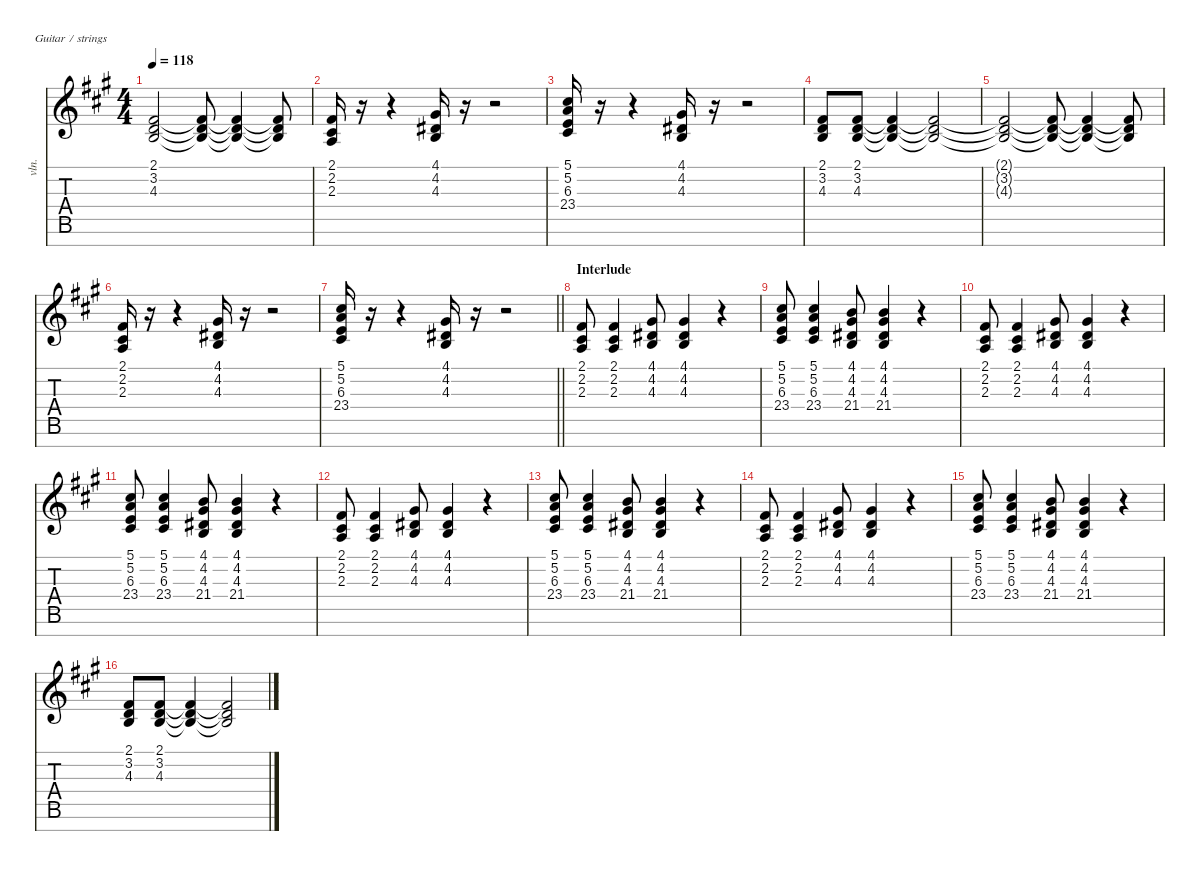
\defaultSystemsLayout 4
\hideDynamics
\bracketExtendMode nobrackets
\otherSystemsTrackNameOrientation horizontal
\track ("leading strings" "vln.") {instrument stringensemble2}
\staff {score tabs}
\tuning (E4 B3 G3 D3 A2 E2 B1)
\ts (4 4)
\tempo 118
\clef g2
\ks f#minor
(2.1{t acc #} 3.2{t acc forcenatural} 4.3{t acc forcenatural}).2{dy f} (2.1{t acc #} 3.2{t acc forcenatural} 4.3{t acc forcenatural}).8 (2.1{t acc #} 3.2{t acc forcenatural} 4.3{t acc forcenatural}).4 (2.1{t acc #} 3.2{t acc forcenatural} 4.3{t acc forcenatural}).8 |
(2.1{acc #} 2.2{acc #} 2.3{acc forcenatural}).16 r.16 r.4 (4.1{acc #} 4.2{acc #} 4.3{acc forcenatural}).16 r.16 r.2 |
(5.1{acc forcenatural} 5.2{acc forcenatural} 6.3{acc #} 23.4{acc #}).16 r.16 r.4 (4.1{acc #} 4.2{acc #} 4.3{acc forcenatural}).16 r.16 r.2 |
(2.1{acc #} 3.2{acc forcenatural} 4.3{acc forcenatural}).8 (2.1{acc #} 3.2{acc forcenatural} 4.3{acc forcenatural}).8{dy mf} (2.1{t acc #} 3.2{t acc forcenatural} 4.3{t acc forcenatural}).4{dy f} (2.1{t acc #} 3.2{t acc forcenatural} 4.3{t acc forcenatural}).2 |
(2.1{t acc #} 3.2{t acc forcenatural} 4.3{t acc forcenatural}).2 (2.1{t acc #} 3.2{t acc forcenatural} 4.3{t acc forcenatural}).8 (2.1{t acc #} 3.2{t acc forcenatural} 4.3{t acc forcenatural}).4 (2.1{t acc #} 3.2{t acc forcenatural} 4.3{t acc forcenatural}).8 |
(2.1{acc #} 2.2{acc #} 2.3{acc forcenatural}).16 r.16 r.4 (4.1{acc #} 4.2{acc #} 4.3{acc forcenatural}).16 r.16 r.2 |
\barLineRight lightlight
(5.1{acc forcenatural} 5.2{acc forcenatural} 6.3{acc #} 23.4{acc #}).16 r.16 r.4 (4.1{acc #} 4.2{acc #} 4.3{acc forcenatural}).16 r.16 r.2 |
\section ("" "Interlude")
(2.1{acc #} 2.2{acc #} 2.3{acc forcenatural}).8{dy mf} (2.1{acc #} 2.2{acc #} 2.3{acc forcenatural}).4{dy mp} (4.1{acc #} 4.2{acc #} 4.3{acc forcenatural}).8{dy mf} (4.1{acc #} 4.2{acc #} 4.3{acc forcenatural}).4{dy mp} r.4 |
(5.1{acc forcenatural} 5.2{acc forcenatural} 6.3{acc #} 23.4{acc #}).8{dy mf} (5.1{acc forcenatural} 5.2{acc forcenatural} 6.3{acc #} 23.4{acc #}).4{dy mp} (4.1{acc #} 4.2{acc #} 4.3{acc forcenatural} 21.4{acc forcenatural}).8{dy mf} (4.1{acc #} 4.2{acc #} 4.3{acc forcenatural} 21.4{acc forcenatural}).4{dy mp} r.4 |
(2.1{acc #} 2.2{acc #} 2.3{acc forcenatural}).8{dy mf} (2.1{acc #} 2.2{acc #} 2.3{acc forcenatural}).4{dy mp} (4.1{acc #} 4.2{acc #} 4.3{acc forcenatural}).8{dy mf} (4.1{acc #} 4.2{acc #} 4.3{acc forcenatural}).4{dy mp} r.4 |
(5.1{acc forcenatural} 5.2{acc forcenatural} 6.3{acc #} 23.4{acc #}).8{dy mf} (5.1{acc forcenatural} 5.2{acc forcenatural} 6.3{acc #} 23.4{acc #}).4{dy mp} (4.1{acc #} 4.2{acc #} 4.3{acc forcenatural} 21.4{acc forcenatural}).8{dy mf} (4.1{acc #} 4.2{acc #} 4.3{acc forcenatural} 21.4{acc forcenatural}).4{dy mp} r.4 |
(2.1{acc #} 2.2{acc #} 2.3{acc forcenatural}).8{dy mf} (2.1{acc #} 2.2{acc #} 2.3{acc forcenatural}).4{dy mp} (4.1{acc #} 4.2{acc #} 4.3{acc forcenatural}).8{dy mf} (4.1{acc #} 4.2{acc #} 4.3{acc forcenatural}).4{dy mp} r.4 |
(5.1{acc forcenatural} 5.2{acc forcenatural} 6.3{acc #} 23.4{acc #}).8{dy mf} (5.1{acc forcenatural} 5.2{acc forcenatural} 6.3{acc #} 23.4{acc #}).4{dy mp} (4.1{acc #} 4.2{acc #} 4.3{acc forcenatural} 21.4{acc forcenatural}).8{dy mf} (4.1{acc #} 4.2{acc #} 4.3{acc forcenatural} 21.4{acc forcenatural}).4{dy mp} r.4 |
(2.1{acc #} 2.2{acc #} 2.3{acc forcenatural}).8{dy mf} (2.1{acc #} 2.2{acc #} 2.3{acc forcenatural}).4{dy mp} (4.1{acc #} 4.2{acc #} 4.3{acc forcenatural}).8{dy mf} (4.1{acc #} 4.2{acc #} 4.3{acc forcenatural}).4{dy mp} r.4 |
(5.1{acc forcenatural} 5.2{acc forcenatural} 6.3{acc #} 23.4{acc #}).8{dy mf} (5.1{acc forcenatural} 5.2{acc forcenatural} 6.3{acc #} 23.4{acc #}).4{dy mp} (4.1{acc #} 4.2{acc #} 4.3{acc forcenatural} 21.4{acc forcenatural}).8{dy mf} (4.1{acc #} 4.2{acc #} 4.3{acc forcenatural} 21.4{acc forcenatural}).4{dy mp} r.4 |
(2.1{acc #} 3.2{acc forcenatural} 4.3{acc forcenatural}).8{dy f} (2.1{acc #} 3.2{acc forcenatural} 4.3{acc forcenatural}).8{dy mf} (2.1{t acc #} 3.2{t acc forcenatural} 4.3{t acc forcenatural}).4{dy f} (2.1{t acc #} 3.2{t acc forcenatural} 4.3{t acc forcenatural}).2
